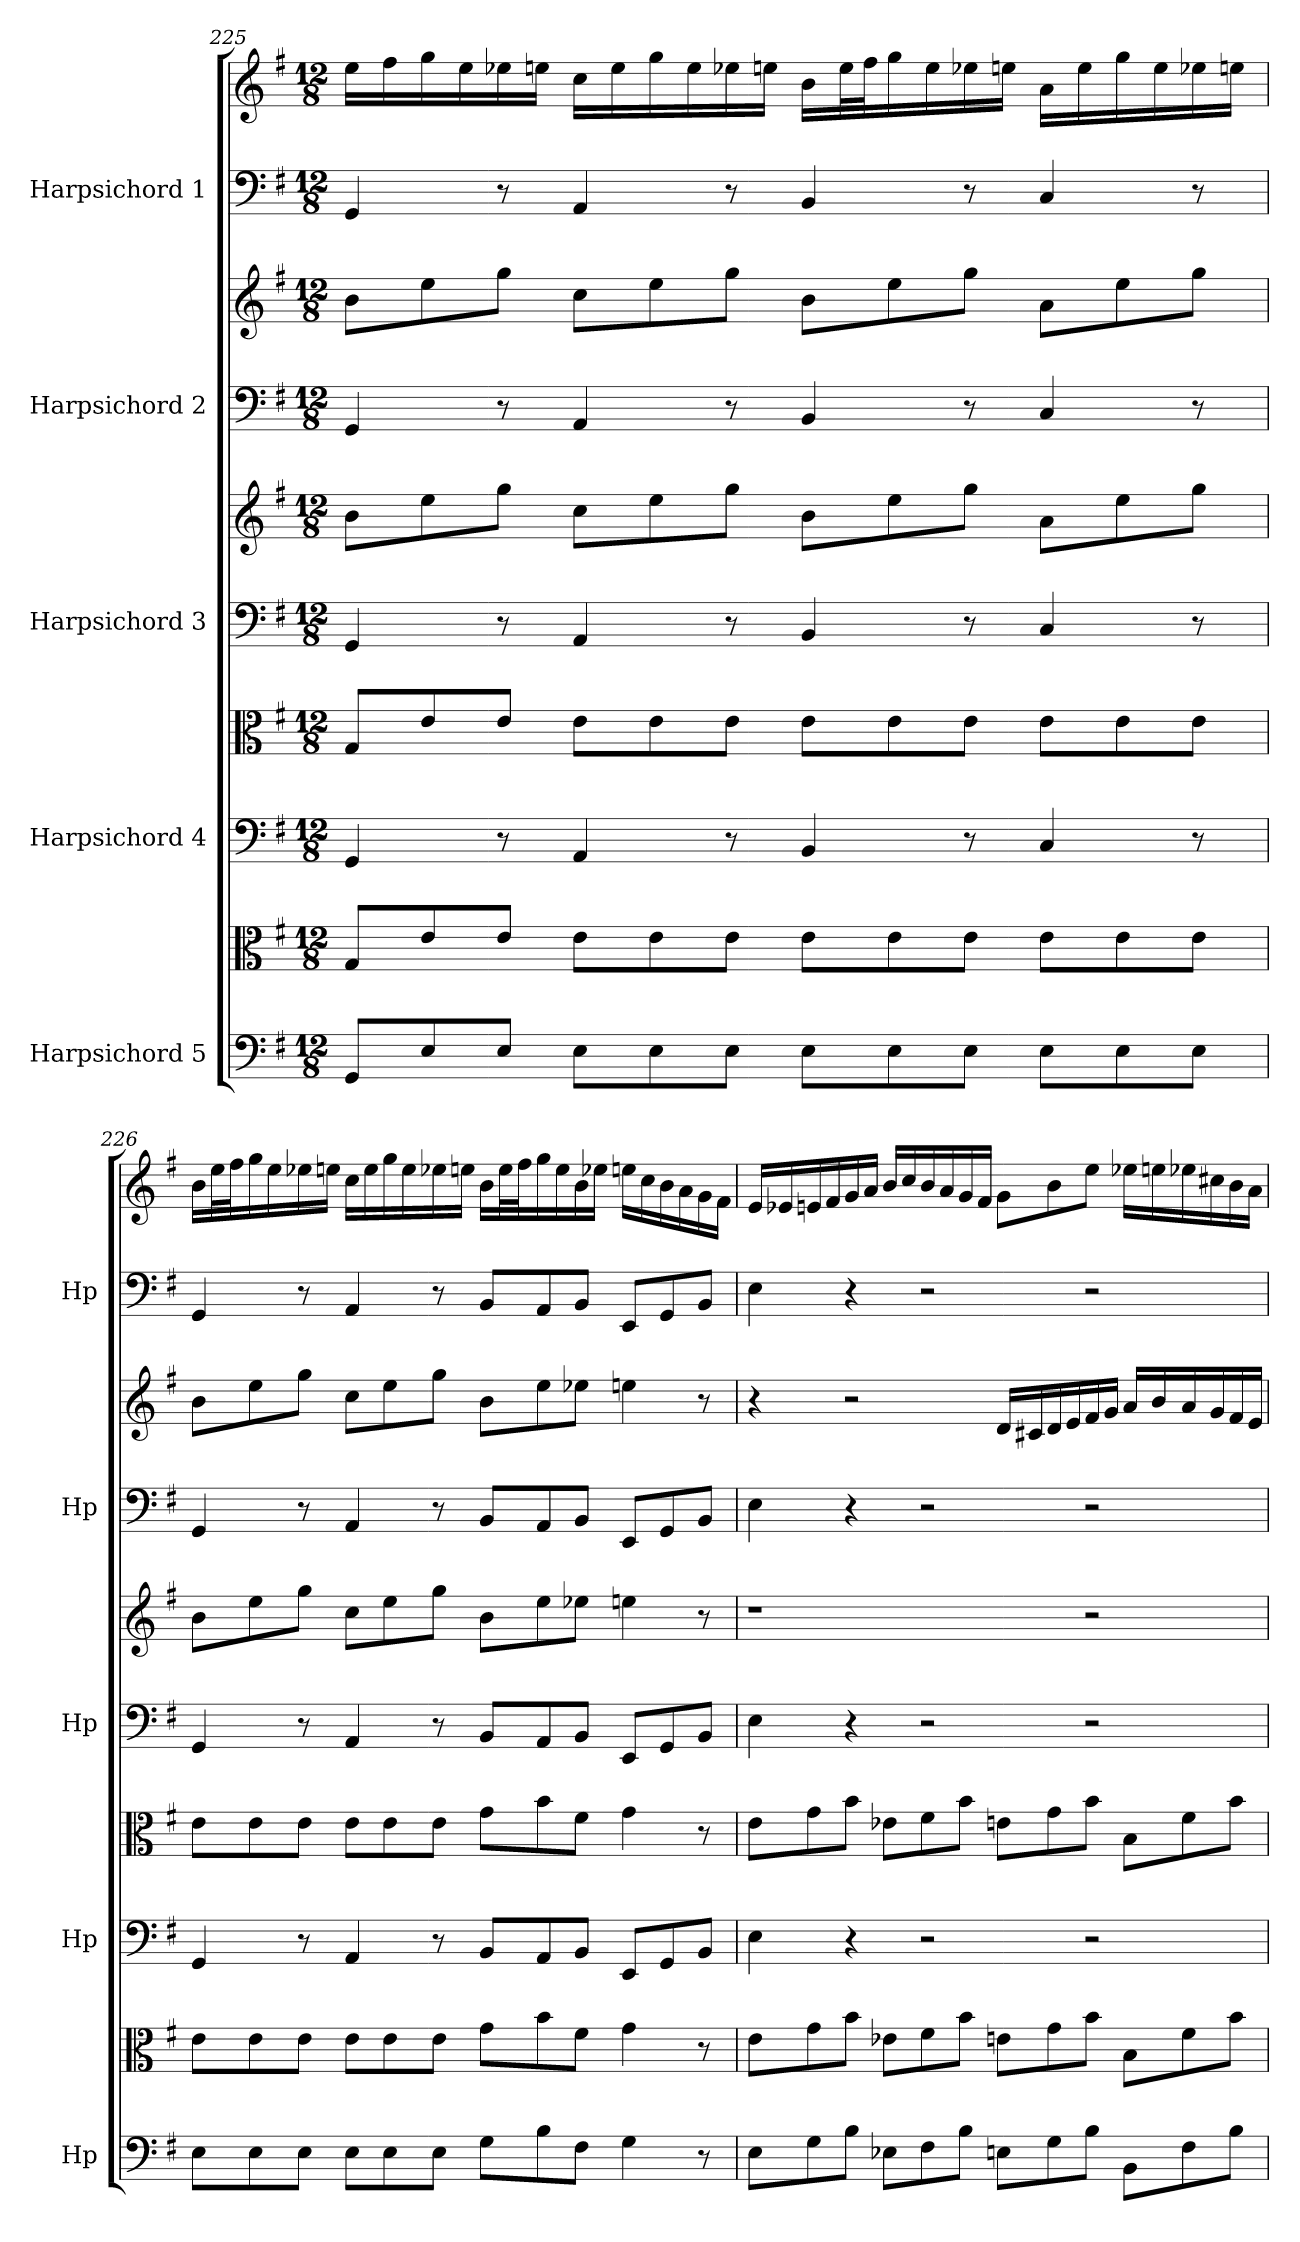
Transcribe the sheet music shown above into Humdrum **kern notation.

**kern	**kern	**kern	**kern	**kern	**kern	**kern	**kern	**kern	**kern
*part5	*part5	*part4	*part4	*part3	*part3	*part2	*part2	*part1	*part1
*staff10	*staff9	*staff8	*staff7	*staff6	*staff5	*staff4	*staff3	*staff2	*staff1
*I"Harpsichord 5	*	*I"Harpsichord 4	*	*I"Harpsichord 3	*	*I"Harpsichord 2	*	*I"Harpsichord 1	*
*I'Hp	*	*I'Hp	*	*I'Hp	*	*I'Hp	*	*I'Hp	*
!!LO:PB:g=z
*clefF4	*clefC3	*clefF4	*clefC3	*clefF4	*clefG2	*clefF4	*clefG2	*clefF4	*clefG2
*k[f#]	*k[f#]	*k[f#]	*k[f#]	*k[f#]	*k[f#]	*k[f#]	*k[f#]	*k[f#]	*k[f#]
*M12/8	*M12/8	*M12/8	*M12/8	*M12/8	*M12/8	*M12/8	*M12/8	*M12/8	*M12/8
=225	=225	=225	=225	=225	=225	=225	=225	=225	=225
8GG/L	8G/L	4GG/	8G/L	4GG/	8b\L	4GG/	8b\L	4GG/	16ee\LL
.	.	.	.	.	.	.	.	.	16ff#\
8E/	8e/	.	8e/	.	8ee\	.	8ee\	.	16gg\
.	.	.	.	.	.	.	.	.	16ee\
8E/J	8e/J	8r	8e/J	8r	8gg\J	8r	8gg\J	8r	16ee-X\
.	.	.	.	.	.	.	.	.	16een\JJ
8E\L	8e\L	4AA/	8e\L	4AA/	8cc\L	4AA/	8cc\L	4AA/	16cc\LL
.	.	.	.	.	.	.	.	.	16ee\
8E\	8e\	.	8e\	.	8ee\	.	8ee\	.	16gg\
.	.	.	.	.	.	.	.	.	16ee\
8E\J	8e\J	8r	8e\J	8r	8gg\J	8r	8gg\J	8r	16ee-X\
.	.	.	.	.	.	.	.	.	16een\JJ
8E\L	8e\L	4BB/	8e\L	4BB/	8b\L	4BB/	8b\L	4BB/	16b\LL
.	.	.	.	.	.	.	.	.	32ee\L
.	.	.	.	.	.	.	.	.	32ff#\J
8E\	8e\	.	8e\	.	8ee\	.	8ee\	.	16gg\
.	.	.	.	.	.	.	.	.	16ee\
8E\J	8e\J	8r	8e\J	8r	8gg\J	8r	8gg\J	8r	16ee-X\
.	.	.	.	.	.	.	.	.	16een\JJ
8E\L	8e\L	4C/	8e\L	4C/	8a\L	4C/	8a\L	4C/	16a\LL
.	.	.	.	.	.	.	.	.	16ee\
8E\	8e\	.	8e\	.	8ee\	.	8ee\	.	16gg\
.	.	.	.	.	.	.	.	.	16ee\
8E\J	8e\J	8r	8e\J	8r	8gg\J	8r	8gg\J	8r	16ee-X\
.	.	.	.	.	.	.	.	.	16een\JJ
!!LO:PB:g=z
=226	=226	=226	=226	=226	=226	=226	=226	=226	=226
8E\L	8e\L	4GG/	8e\L	4GG/	8b\L	4GG/	8b\L	4GG/	16b\LL
.	.	.	.	.	.	.	.	.	32ee\L
.	.	.	.	.	.	.	.	.	32ff#\J
8E\	8e\	.	8e\	.	8ee\	.	8ee\	.	16gg\
.	.	.	.	.	.	.	.	.	16ee\
8E\J	8e\J	8r	8e\J	8r	8gg\J	8r	8gg\J	8r	16ee-X\
.	.	.	.	.	.	.	.	.	16een\JJ
8E\L	8e\L	4AA/	8e\L	4AA/	8cc\L	4AA/	8cc\L	4AA/	16cc\LL
.	.	.	.	.	.	.	.	.	16ee\
8E\	8e\	.	8e\	.	8ee\	.	8ee\	.	16gg\
.	.	.	.	.	.	.	.	.	16ee\
8E\J	8e\J	8r	8e\J	8r	8gg\J	8r	8gg\J	8r	16ee-X\
.	.	.	.	.	.	.	.	.	16een\JJ
8G\L	8g\L	8BB/L	8g\L	8BB/L	8b\L	8BB/L	8b\L	8BB/L	16b\LL
.	.	.	.	.	.	.	.	.	32ee\L
.	.	.	.	.	.	.	.	.	32ff#\J
8B\	8b\	8AA/	8b\	8AA/	8ee\	8AA/	8ee\	8AA/	16gg\
.	.	.	.	.	.	.	.	.	16ee\
8F#\J	8f#\J	8BB/J	8f#\J	8BB/J	8ee-X\J	8BB/J	8ee-X\J	8BB/J	16b\
.	.	.	.	.	.	.	.	.	16ee-X\JJ
4G\	4g\	8EE/L	4g\	8EE/L	4een\	8EE/L	4een\	8EE/L	16een\LL
.	.	.	.	.	.	.	.	.	16cc\
.	.	8GG/	.	8GG/	.	8GG/	.	8GG/	16b\
.	.	.	.	.	.	.	.	.	16a\
8r	8r	8BB/J	8r	8BB/J	8r	8BB/J	8r	8BB/J	16g\
.	.	.	.	.	.	.	.	.	16f#\JJ
!!LO:PB:g=z
=227	=227	=227	=227	=227	=227	=227	=227	=227	=227
8E\L	8e\L	4E\	8e\L	4E\	1r	4E\	4r	4E\	16e/LL
.	.	.	.	.	.	.	.	.	16e-X/
8G\	8g\	.	8g\	.	.	.	.	.	16en/
.	.	.	.	.	.	.	.	.	16f#/
8B\J	8b\J	4r	8b\J	4r	.	4r	2r	4r	16g/
.	.	.	.	.	.	.	.	.	16a/JJ
8E-X\L	8e-X\L	.	8e-X\L	.	.	.	.	.	16b/LL
.	.	.	.	.	.	.	.	.	16cc/
8F#\	8f#\	2r	8f#\	2r	.	2r	.	2r	16b/
.	.	.	.	.	.	.	.	.	16a/
8B\J	8b\J	.	8b\J	.	.	.	.	.	16g/
.	.	.	.	.	.	.	.	.	16f#/JJ
8En\L	8en\L	.	8en\L	.	.	.	16d/LL	.	8g\L
.	.	.	.	.	.	.	16c#X/	.	.
8G\	8g\	.	8g\	.	.	.	16d/	.	8b\
.	.	.	.	.	.	.	16e/	.	.
8B\J	8b\J	2r	8b\J	2r	2r	2r	16f#/	2r	8ee\J
.	.	.	.	.	.	.	16g/JJ	.	.
8BB\L	8B\L	.	8B\L	.	.	.	16a/LL	.	16ee-X\LL
.	.	.	.	.	.	.	16b/	.	16een\
8F#\	8f#\	.	8f#\	.	.	.	16a/	.	16ee-X\
.	.	.	.	.	.	.	16g/	.	16cc#X\
8B\J	8b\J	.	8b\J	.	.	.	16f#/	.	16b\
.	.	.	.	.	.	.	16e/JJ	.	16a\JJ
=	=	=	=	=	=	=	=	=	=
*-	*-	*-	*-	*-	*-	*-	*-	*-	*-
